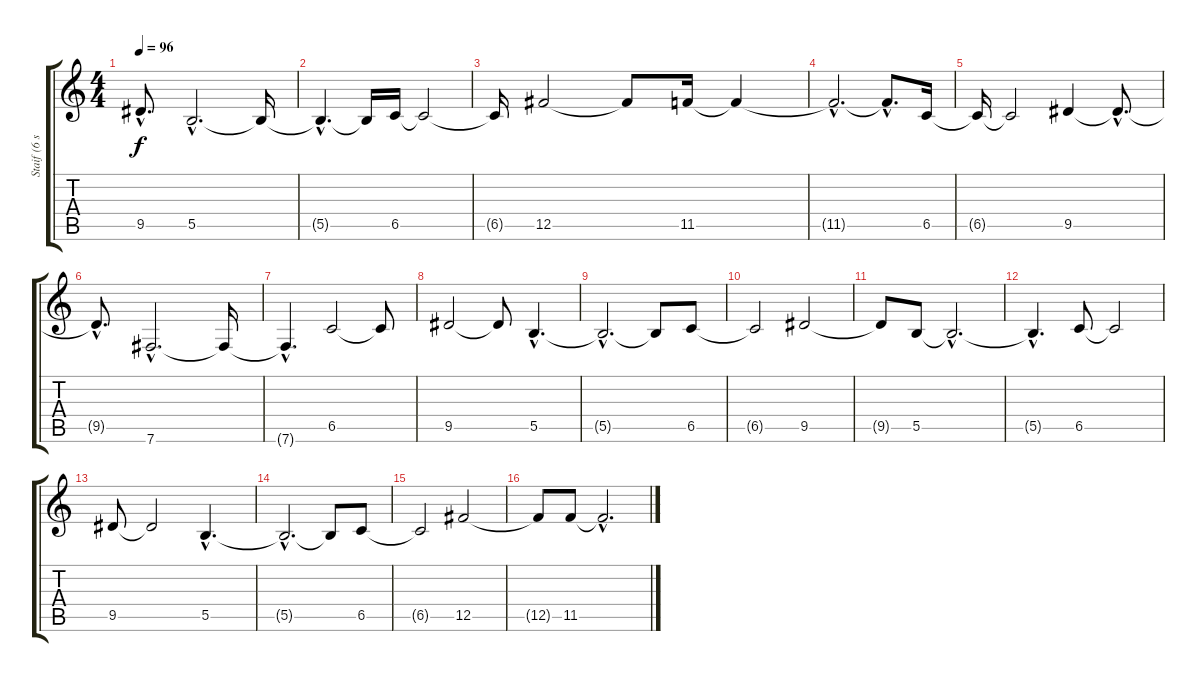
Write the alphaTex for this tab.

\track ("Staif (6 strings)" "Staif (6 s") {instrument distortionguitar}
\staff {score tabs}
\tuning (Db4 Ab3 E3 B2 Gb2 B1) {hide}
\ts (4 4)
\tempo 96
\clef g2
\ks c
9.5{hac t}.8{d dy f} 5.5{hac}.2{d} 5.5{t}.16 |
5.5{hac t}.4{d} 5.5{t}.16 6.5.16 6.5{t}.2 |
6.5{t}.16 12.5.2 12.5{t}.8 11.5.16 11.5{t}.4 |
11.5{hac t}.2{d} 11.5{hac t}.8{d} 6.5.16 |
6.5{t}.16 6.5{t}.2 9.5.4 9.5{hac t}.8{d} |
9.5{hac t}.8{d} 7.6{hac}.2{d} 7.6{t}.16 |
7.6{hac t}.4{d} 6.5.2 6.5{t}.8 |
9.5.2 9.5{t}.8 5.5{hac}.4{d} |
5.5{hac t}.2{d} 5.5{t}.8 6.5.8 |
6.5{t}.2 9.5.2 |
9.5{t}.8 5.5.8 5.5{hac t}.2{d} |
5.5{hac t}.4{d} 6.5.8 6.5{t}.2 |
9.5.8 9.5{t}.2 5.5{hac}.4{d} |
5.5{hac t}.2{d} 5.5{t}.8 6.5.8 |
6.5{t}.2 12.5.2 |
12.5{t}.8 11.5.8 11.5{hac t}.2{d}
